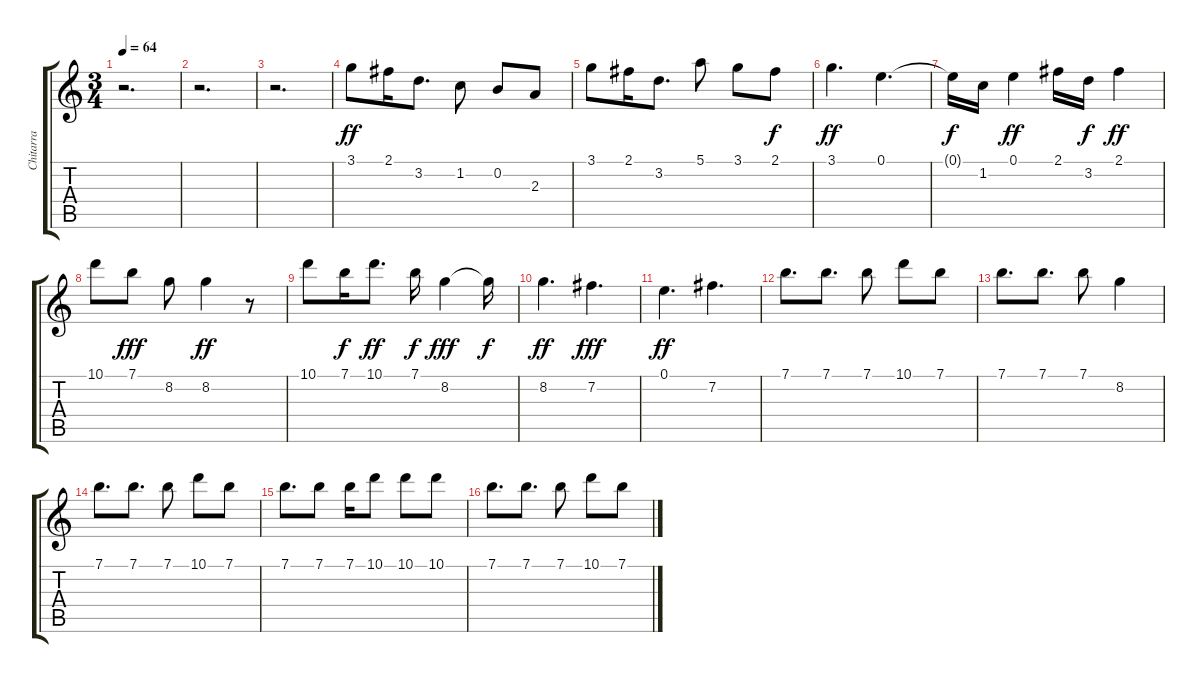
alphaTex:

\track ("Chitarra" "Chitarra") {instrument distortionguitar}
\staff {score tabs}
\tuning (E4 B3 G3 D3 A2 E2) {hide}
\ts (3 4)
\tempo 64
\clef g2
\ks c
r.2{d dy f} |
r.2{d} |
r.2{d} |
3.1.8{dy ff} 2.1.16 3.2.8{d} 1.2.8 0.2.8 2.3.8 |
3.1.8 2.1.16 3.2.8{d} 5.1.8 3.1.8 2.1.8{dy f} |
3.1.4{d dy ff} 0.1.4{d} |
0.1{t}.16{dy f} 1.2.16 0.1.4{dy ff} 2.1.16 3.2.16{dy f} 2.1.4{dy ff} |
10.1.8 7.1.8{dy fff} 8.2.8 8.2.4{dy ff} r.8 |
10.1.8 7.1.16{dy f} 10.1.8{d dy ff} 7.1.16{dy f} 8.2.4{dy fff} 8.2{t}.16{dy f} |
8.2.4{d dy ff} 7.2.4{d dy fff} |
0.1.4{d dy ff} 7.2.4{d} |
7.1.8{d} 7.1.8{d} 7.1.8 10.1.8 7.1.8 |
7.1.8{d} 7.1.8{d} 7.1.8 8.2.4 |
7.1.8{d} 7.1.8{d} 7.1.8 10.1.8 7.1.8 |
7.1.8{d} 7.1.8 7.1.16 10.1.8 10.1.8 10.1.8 |
7.1.8{d} 7.1.8{d} 7.1.8 10.1.8 7.1.8
